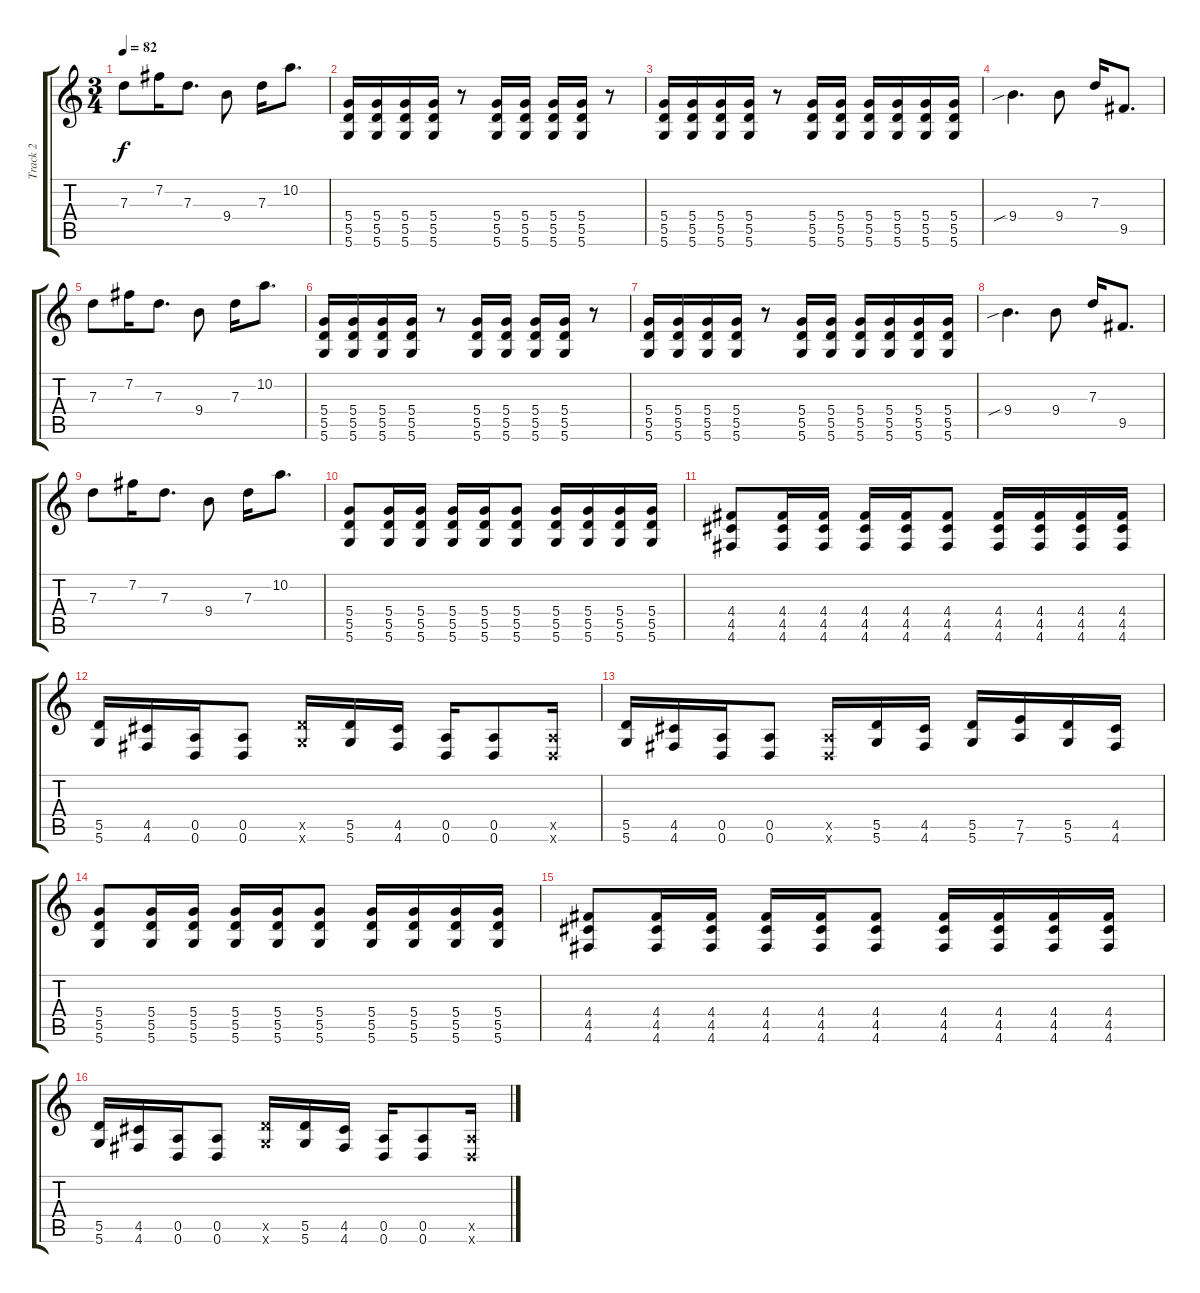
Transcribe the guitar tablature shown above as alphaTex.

\track ("Track 2" "Track 2") {instrument distortionguitar}
\staff {score tabs}
\tuning (E4 B3 G3 D3 A2 D2) {hide}
\ts (3 4)
\tempo 82
\clef g2
\ks c
7.3.8{dy f} 7.2.16 7.3.8{d} 9.4.8 7.3.16 10.2.8{d} |
(5.4 5.5 5.6).16 (5.4 5.5 5.6).16 (5.4 5.5 5.6).16 (5.4 5.5 5.6).16 r.8 (5.4 5.5 5.6).16 (5.4 5.5 5.6).16 (5.4 5.5 5.6).16 (5.4 5.5 5.6).16 r.8 |
(5.4 5.5 5.6).16 (5.4 5.5 5.6).16 (5.4 5.5 5.6).16 (5.4 5.5 5.6).16 r.8 (5.4 5.5 5.6).16 (5.4 5.5 5.6).16 (5.4 5.5 5.6).16 (5.4 5.5 5.6).16 (5.4 5.5 5.6).16 (5.4 5.5 5.6).16 |
9.4{sib}.4{d} 9.4.8 7.3.16 9.5.8{d} |
7.3.8 7.2.16 7.3.8{d} 9.4.8 7.3.16 10.2.8{d} |
(5.4 5.5 5.6).16 (5.4 5.5 5.6).16 (5.4 5.5 5.6).16 (5.4 5.5 5.6).16 r.8 (5.4 5.5 5.6).16 (5.4 5.5 5.6).16 (5.4 5.5 5.6).16 (5.4 5.5 5.6).16 r.8 |
(5.4 5.5 5.6).16 (5.4 5.5 5.6).16 (5.4 5.5 5.6).16 (5.4 5.5 5.6).16 r.8 (5.4 5.5 5.6).16 (5.4 5.5 5.6).16 (5.4 5.5 5.6).16 (5.4 5.5 5.6).16 (5.4 5.5 5.6).16 (5.4 5.5 5.6).16 |
9.4{sib}.4{d} 9.4.8 7.3.16 9.5.8{d} |
7.3.8 7.2.16 7.3.8{d} 9.4.8 7.3.16 10.2.8{d} |
(5.4 5.5 5.6).8 (5.4 5.5 5.6).16 (5.4 5.5 5.6).16 (5.4 5.5 5.6).16 (5.4 5.5 5.6).16 (5.4 5.5 5.6).8 (5.4 5.5 5.6).16 (5.4 5.5 5.6).16 (5.4 5.5 5.6).16 (5.4 5.5 5.6).16 |
(4.4 4.5 4.6).8 (4.4 4.5 4.6).16 (4.4 4.5 4.6).16 (4.4 4.5 4.6).16 (4.4 4.5 4.6).16 (4.4 4.5 4.6).8 (4.4 4.5 4.6).16 (4.4 4.5 4.6).16 (4.4 4.5 4.6).16 (4.4 4.5 4.6).16 |
(5.5 5.6).16 (4.5 4.6).16 (0.5 0.6).16 (0.5 0.6).8 (5.5{x} 5.6{x}).16 (5.5 5.6).16 (4.5 4.6).16 (0.5 0.6).16 (0.5 0.6).8 (0.5{x} 0.6{x}).16 |
(5.5 5.6).16 (4.5 4.6).16 (0.5 0.6).16 (0.5 0.6).8 (0.5{x} 0.6{x}).16 (5.5 5.6).16 (4.5 4.6).16 (5.5 5.6).16 (7.5 7.6).16 (5.5 5.6).16 (4.5 4.6).16 |
(5.4 5.5 5.6).8 (5.4 5.5 5.6).16 (5.4 5.5 5.6).16 (5.4 5.5 5.6).16 (5.4 5.5 5.6).16 (5.4 5.5 5.6).8 (5.4 5.5 5.6).16 (5.4 5.5 5.6).16 (5.4 5.5 5.6).16 (5.4 5.5 5.6).16 |
(4.4 4.5 4.6).8 (4.4 4.5 4.6).16 (4.4 4.5 4.6).16 (4.4 4.5 4.6).16 (4.4 4.5 4.6).16 (4.4 4.5 4.6).8 (4.4 4.5 4.6).16 (4.4 4.5 4.6).16 (4.4 4.5 4.6).16 (4.4 4.5 4.6).16 |
(5.5 5.6).16 (4.5 4.6).16 (0.5 0.6).16 (0.5 0.6).8 (5.5{x} 5.6{x}).16 (5.5 5.6).16 (4.5 4.6).16 (0.5 0.6).16 (0.5 0.6).8 (0.5{x} 0.6{x}).16
